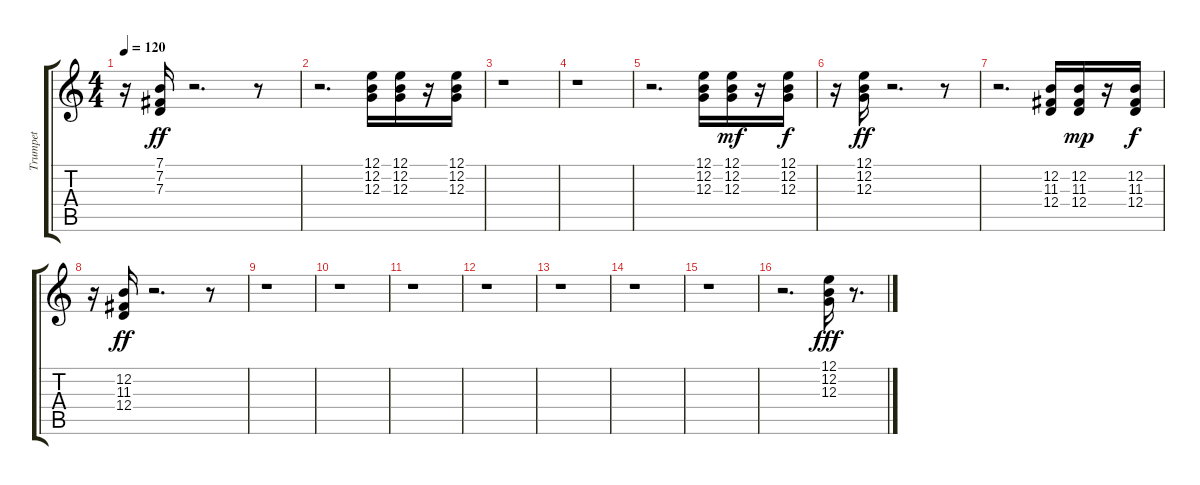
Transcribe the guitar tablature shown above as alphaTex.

\track ("Trumpet" "Trumpet") {instrument trumpet}
\staff {score tabs}
\tuning (E4 B3 G3 D3 A2 E2) {hide}
\ts (4 4)
\tempo 120
\clef g2
\ks c
r.16{dy ff} (7.1 7.2 7.3).16 r.2{d} r.8 |
r.2{d} (12.1 12.2 12.3).16 (12.1 12.2 12.3).16 r.16 (12.1 12.2 12.3).16 |
r.1 |
r.1 |
r.2{d} (12.1 12.2 12.3).16 (12.1 12.2 12.3).16{dy mf} r.16 (12.1 12.2 12.3).16{dy f} |
r.16 (12.1 12.2 12.3).16{dy ff} r.2{d} r.8 |
r.2{d} (12.2 11.3 12.4).16 (12.2 11.3 12.4).16{dy mp} r.16 (12.2 11.3 12.4).16{dy f} |
r.16 (12.2 11.3 12.4).16{dy ff} r.2{d} r.8 |
r.1 |
r.1 |
r.1 |
r.1 |
r.1 |
r.1 |
r.1 |
r.2{d} (12.1 12.2 12.3).16{dy fff} r.8{d}
